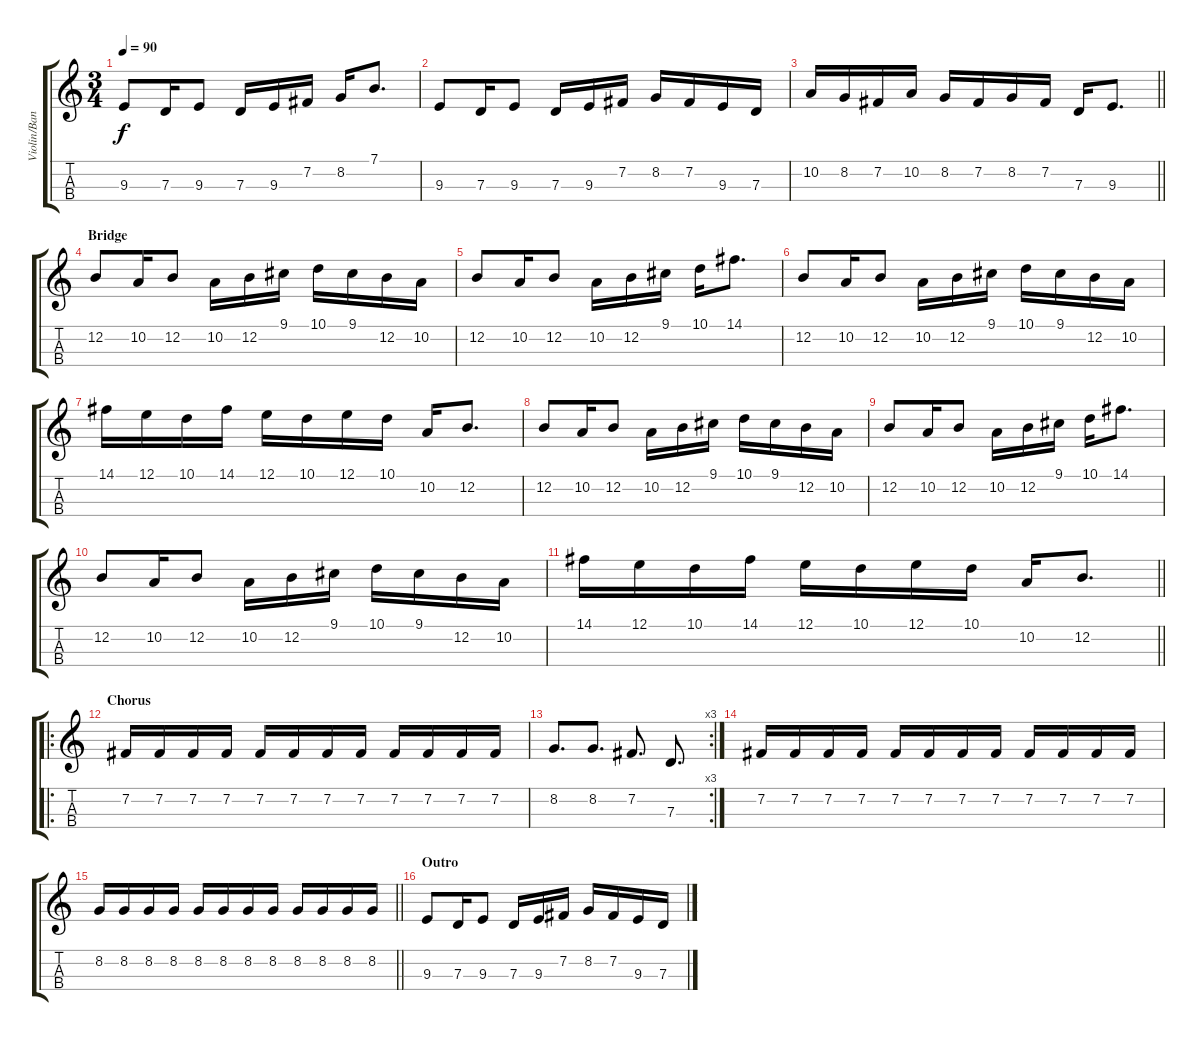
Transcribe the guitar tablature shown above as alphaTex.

\track ("Violin/Banjo Etc" "Violin/Ban") {instrument violin}
\staff {score tabs}
\tuning (E4 B3 G3 D2) {hide}
\ts (3 4)
\tempo 90
\clef g2
\ks c
9.3.8{dy f} 7.3.16 9.3.8 7.3.16 9.3.16 7.2.16 8.2.16 7.1.8{d} |
9.3.8 7.3.16 9.3.8 7.3.16 9.3.16 7.2.16 8.2.16 7.2.16 9.3.16 7.3.16 |
\barLineRight lightlight
10.2.16 8.2.16 7.2.16 10.2.16 8.2.16 7.2.16 8.2.16 7.2.16 7.3.16 9.3.8{d} |
\section ("" "Bridge")
12.2.8 10.2.16 12.2.8 10.2.16 12.2.16 9.1.16 10.1.16 9.1.16 12.2.16 10.2.16 |
12.2.8 10.2.16 12.2.8 10.2.16 12.2.16 9.1.16 10.1.16 14.1.8{d} |
12.2.8 10.2.16 12.2.8 10.2.16 12.2.16 9.1.16 10.1.16 9.1.16 12.2.16 10.2.16 |
14.1.16 12.1.16 10.1.16 14.1.16 12.1.16 10.1.16 12.1.16 10.1.16 10.2.16 12.2.8{d} |
12.2.8 10.2.16 12.2.8 10.2.16 12.2.16 9.1.16 10.1.16 9.1.16 12.2.16 10.2.16 |
12.2.8 10.2.16 12.2.8 10.2.16 12.2.16 9.1.16 10.1.16 14.1.8{d} |
12.2.8 10.2.16 12.2.8 10.2.16 12.2.16 9.1.16 10.1.16 9.1.16 12.2.16 10.2.16 |
\barLineRight lightlight
14.1.16 12.1.16 10.1.16 14.1.16 12.1.16 10.1.16 12.1.16 10.1.16 10.2.16 12.2.8{d} |
\ro
\section ("" "Chorus")
7.2.16 7.2.16 7.2.16 7.2.16 7.2.16 7.2.16 7.2.16 7.2.16 7.2.16 7.2.16 7.2.16 7.2.16 |
\rc 3
8.2.8{d} 8.2.8{d} 7.2.8{d} 7.3.8{d} |
7.2.16 7.2.16 7.2.16 7.2.16 7.2.16 7.2.16 7.2.16 7.2.16 7.2.16 7.2.16 7.2.16 7.2.16 |
\barLineRight lightlight
8.2.16 8.2.16 8.2.16 8.2.16 8.2.16 8.2.16 8.2.16 8.2.16 8.2.16 8.2.16 8.2.16 8.2.16 |
\section ("" "Outro")
9.3.8 7.3.16 9.3.8 7.3.16 9.3.16 7.2.16 8.2.16 7.2.16 9.3.16 7.3.16
